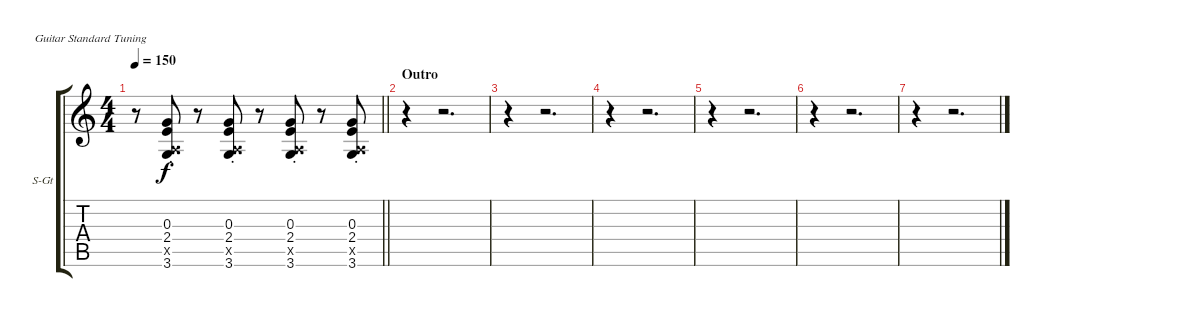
\bracketExtendMode groupsimilarinstruments
\firstSystemTrackNameOrientation horizontal
\otherSystemsTrackNameOrientation horizontal
\track ("Accordion" "S-Gt") {instrument accordion}
\staff {score tabs}
\tuning (E4 B3 G3 D3 A2 E2)
\displaytranspose 12
\ts (4 4)
\tempo 150
\clef g2
\barLineRight lightlight
\ks c
r.8{dy f} (0.3{st} 2.4{st} 0.5{x} 3.6{st}).8 r.8 (0.3{st} 2.4{st} 0.5{x} 3.6{st}).8 r.8 (0.3{st} 2.4{st} 0.5{x} 3.6{st}).8 r.8 (0.3{st} 2.4{st} 0.5{x} 3.6{st}).8 |
\section ("" "Outro")
r.4 r.2{d} |
r.4 r.2{d} |
r.4 r.2{d} |
r.4 r.2{d} |
r.4 r.2{d} |
r.4 r.2{d}
